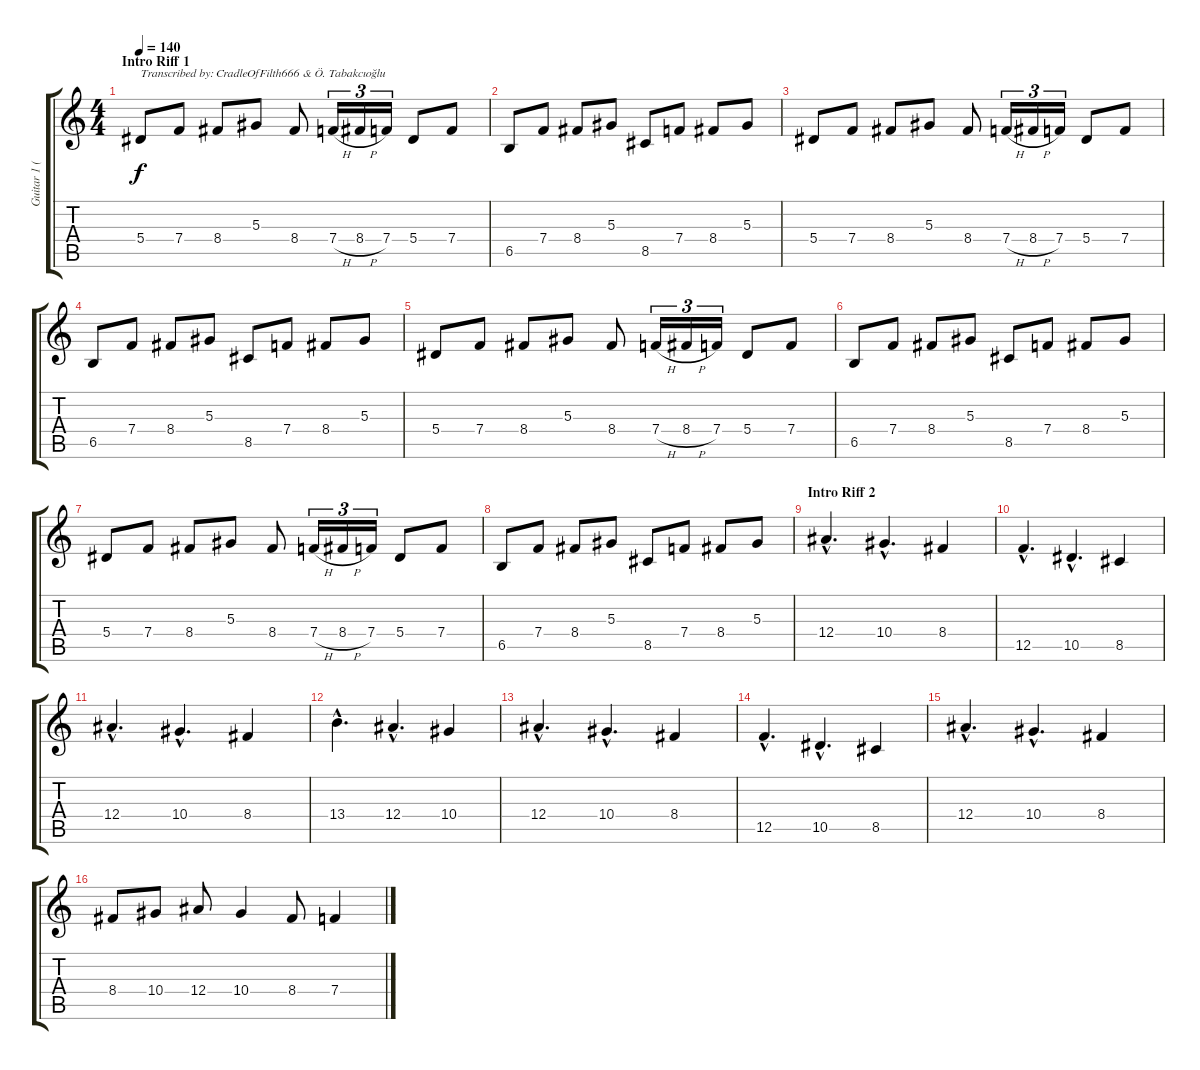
\track ("Guitar 1 (Lead)" "Guitar 1 (") {instrument overdrivenguitar}
\staff {score tabs}
\tuning (C4 G3 Eb3 Bb2 F2 C2) {hide}
\ts (4 4)
\section ("" "Intro Riff 1")
\tempo 140
\tempo 165
\tempo 140
\clef g2
\ks c
5.4.8{txt "Transcribed by: CradleOfFilth666 & Ö. Tabakcıoğlu" dy f instrument overdrivenguitar} 7.4.8 8.4.8 5.3.8 8.4.8 7.4{h}.16{tu (3 2)} 8.4{h}.16{tu (3 2)} 7.4.16{tu (3 2)} 5.4.8 7.4.8 |
6.5.8 7.4.8 8.4.8 5.3.8 8.5.8 7.4.8 8.4.8 5.3.8 |
5.4.8 7.4.8 8.4.8 5.3.8 8.4.8 7.4{h}.16{tu (3 2)} 8.4{h}.16{tu (3 2)} 7.4.16{tu (3 2)} 5.4.8 7.4.8 |
6.5.8 7.4.8 8.4.8 5.3.8 8.5.8 7.4.8 8.4.8 5.3.8 |
5.4.8 7.4.8 8.4.8 5.3.8 8.4.8 7.4{h}.16{tu (3 2)} 8.4{h}.16{tu (3 2)} 7.4.16{tu (3 2)} 5.4.8 7.4.8 |
6.5.8 7.4.8 8.4.8 5.3.8 8.5.8 7.4.8 8.4.8 5.3.8 |
5.4.8 7.4.8 8.4.8 5.3.8 8.4.8 7.4{h}.16{tu (3 2)} 8.4{h}.16{tu (3 2)} 7.4.16{tu (3 2)} 5.4.8 7.4.8 |
6.5.8 7.4.8 8.4.8 5.3.8 8.5.8 7.4.8 8.4.8 5.3.8 |
\section ("" "Intro Riff 2")
12.4{hac}.4{d} 10.4{hac}.4{d} 8.4.4 |
12.5{hac}.4{d} 10.5{hac}.4{d} 8.5.4 |
12.4{hac}.4{d} 10.4{hac}.4{d} 8.4.4 |
13.4{hac}.4{d} 12.4{hac}.4{d} 10.4.4 |
12.4{hac}.4{d} 10.4{hac}.4{d} 8.4.4 |
12.5{hac}.4{d} 10.5{hac}.4{d} 8.5.4 |
12.4{hac}.4{d} 10.4{hac}.4{d} 8.4.4 |
8.4.8 10.4.8 12.4.8 10.4.4 8.4.8 7.4.4
